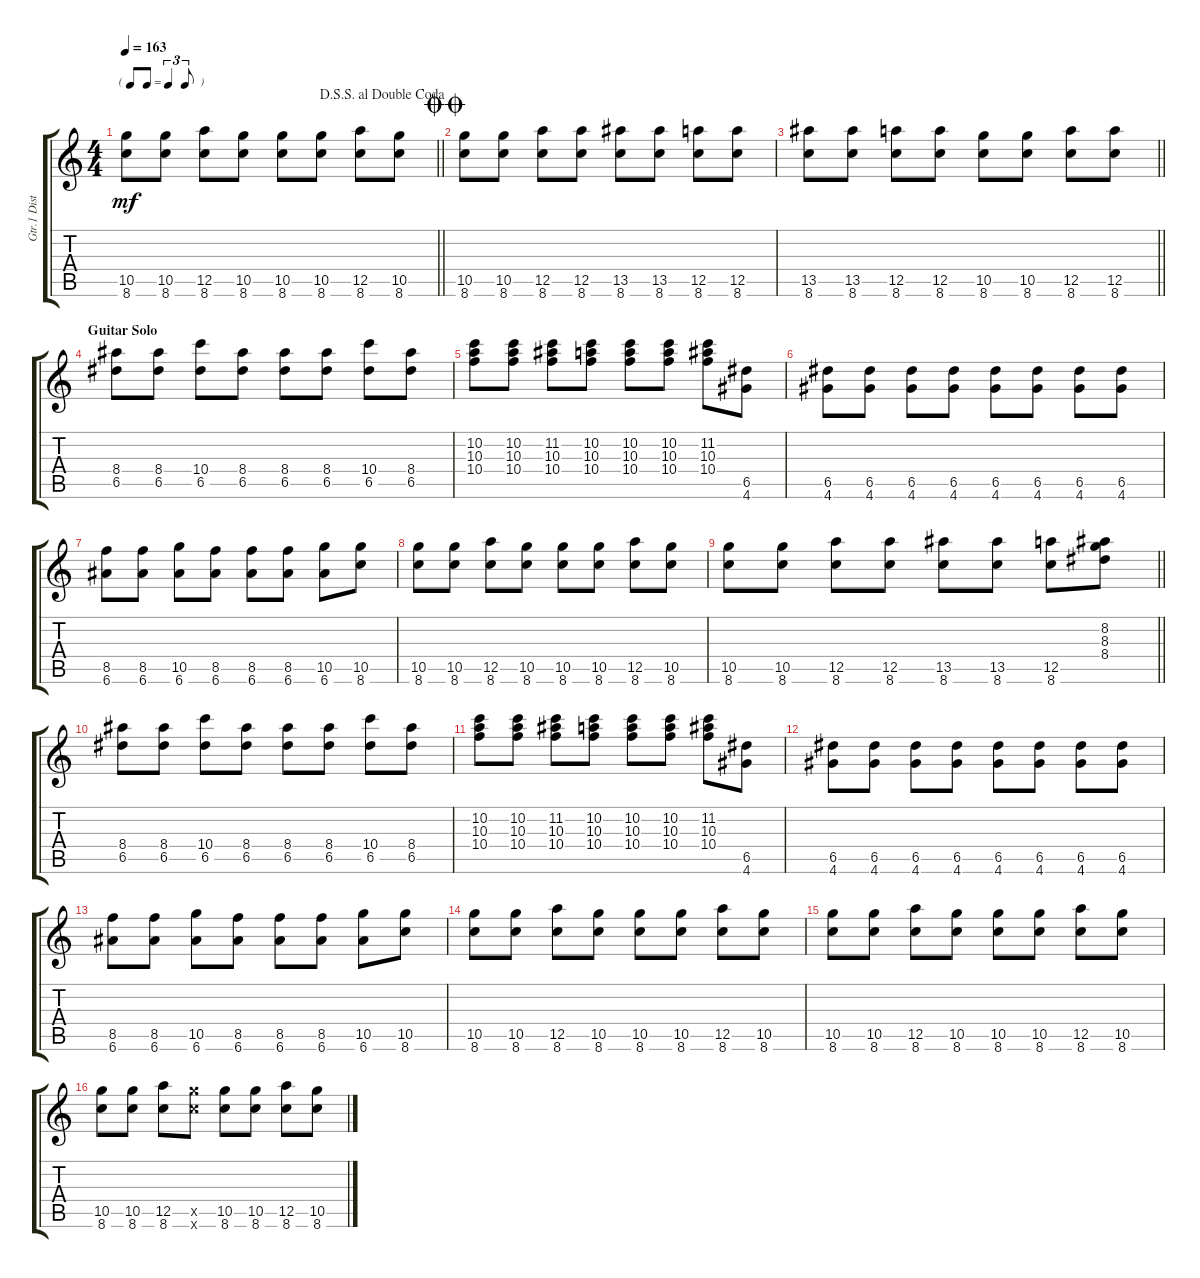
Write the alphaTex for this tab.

\track ("Gtr.1 Distortion" "Gtr.1 Dist") {instrument distortionguitar}
\staff {score tabs}
\tuning (E4 B3 G3 D4 A3 E3) {hide}
\ts (4 4)
\tf triplet8th
\jump dalsegnosegnoaldoublecoda
\tempo 163
\clef g2
\barLineRight lightlight
\ks c
(10.5 8.6).8{dy mf} (10.5 8.6).8 (12.5 8.6).8 (10.5 8.6).8 (10.5 8.6).8 (10.5 8.6).8 (12.5 8.6).8 (10.5 8.6).8 |
\jump doublecoda
(10.5 8.6).8 (10.5 8.6).8 (12.5 8.6).8 (12.5 8.6).8 (13.5 8.6).8 (13.5 8.6).8 (12.5 8.6).8 (12.5 8.6).8 |
\barLineRight lightlight
(13.5 8.6).8 (13.5 8.6).8 (12.5 8.6).8 (12.5 8.6).8 (10.5 8.6).8 (10.5 8.6).8 (12.5 8.6).8 (12.5 8.6).8 |
\section ("" "Guitar Solo")
(8.4 6.5).8 (8.4 6.5).8 (10.4 6.5).8 (8.4 6.5).8 (8.4 6.5).8 (8.4 6.5).8 (10.4 6.5).8 (8.4 6.5).8 |
(10.2 10.3 10.4).8 (10.2 10.3 10.4).8 (11.2 10.3 10.4).8 (10.2 10.3 10.4).8 (10.2 10.3 10.4).8 (10.2 10.3 10.4).8 (11.2 10.3 10.4).8 (6.5 4.6).8 |
(6.5 4.6).8 (6.5 4.6).8 (6.5 4.6).8 (6.5 4.6).8 (6.5 4.6).8 (6.5 4.6).8 (6.5 4.6).8 (6.5 4.6).8 |
(8.5 6.6).8 (8.5 6.6).8 (10.5 6.6).8 (8.5 6.6).8 (8.5 6.6).8 (8.5 6.6).8 (10.5 6.6).8 (10.5 8.6).8 |
(10.5 8.6).8 (10.5 8.6).8 (12.5 8.6).8 (10.5 8.6).8 (10.5 8.6).8 (10.5 8.6).8 (12.5 8.6).8 (10.5 8.6).8 |
\barLineRight lightlight
(10.5 8.6).8 (10.5 8.6).8 (12.5 8.6).8 (12.5 8.6).8 (13.5 8.6).8 (13.5 8.6).8 (12.5 8.6).8 (8.2 8.3 8.4).8 |
(8.4 6.5).8 (8.4 6.5).8 (10.4 6.5).8 (8.4 6.5).8 (8.4 6.5).8 (8.4 6.5).8 (10.4 6.5).8 (8.4 6.5).8 |
(10.2 10.3 10.4).8 (10.2 10.3 10.4).8 (11.2 10.3 10.4).8 (10.2 10.3 10.4).8 (10.2 10.3 10.4).8 (10.2 10.3 10.4).8 (11.2 10.3 10.4).8 (6.5 4.6).8 |
(6.5 4.6).8 (6.5 4.6).8 (6.5 4.6).8 (6.5 4.6).8 (6.5 4.6).8 (6.5 4.6).8 (6.5 4.6).8 (6.5 4.6).8 |
(8.5 6.6).8 (8.5 6.6).8 (10.5 6.6).8 (8.5 6.6).8 (8.5 6.6).8 (8.5 6.6).8 (10.5 6.6).8 (10.5 8.6).8 |
(10.5 8.6).8 (10.5 8.6).8 (12.5 8.6).8 (10.5 8.6).8 (10.5 8.6).8 (10.5 8.6).8 (12.5 8.6).8 (10.5 8.6).8 |
(10.5 8.6).8 (10.5 8.6).8 (12.5 8.6).8 (10.5 8.6).8 (10.5 8.6).8 (10.5 8.6).8 (12.5 8.6).8 (10.5 8.6).8 |
(10.5 8.6).8 (10.5 8.6).8 (12.5 8.6).8 (10.5{x} 8.6{x}).8 (10.5 8.6).8 (10.5 8.6).8 (12.5 8.6).8 (10.5 8.6).8
